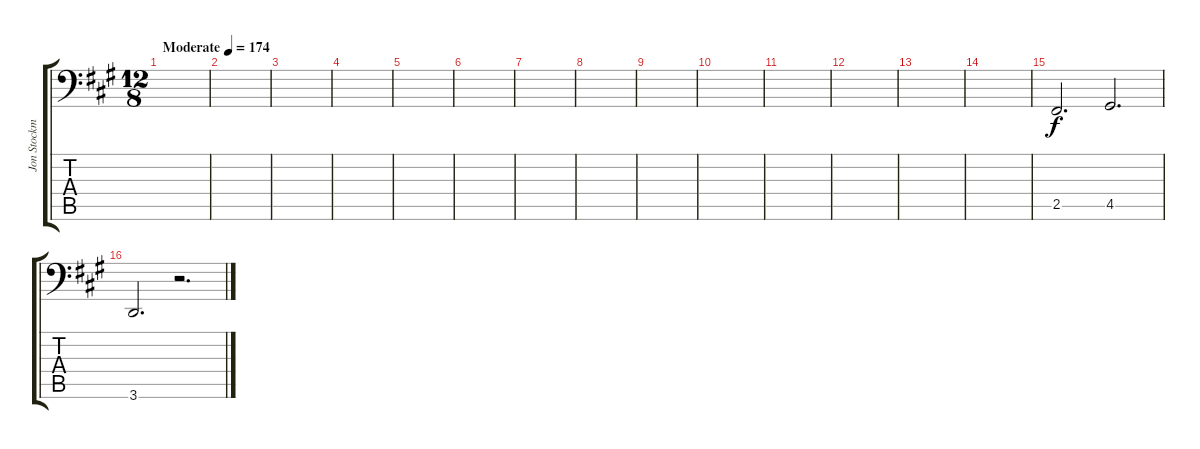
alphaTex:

\track ("Jon Stockman (6-str. bass)" "Jon Stockm") {instrument electricbassfinger}
\staff {score tabs}
\tuning (C3 G2 D2 A1 E1 B0) {hide}
\ts (12 8)
\tempo (174 "Moderate")
\clef f4
\ks a
|
|
|
|
|
|
|
|
|
|
|
|
|
|
2.5.2{d} 4.5.2{d} |
3.6.2{d} r.2{d}
